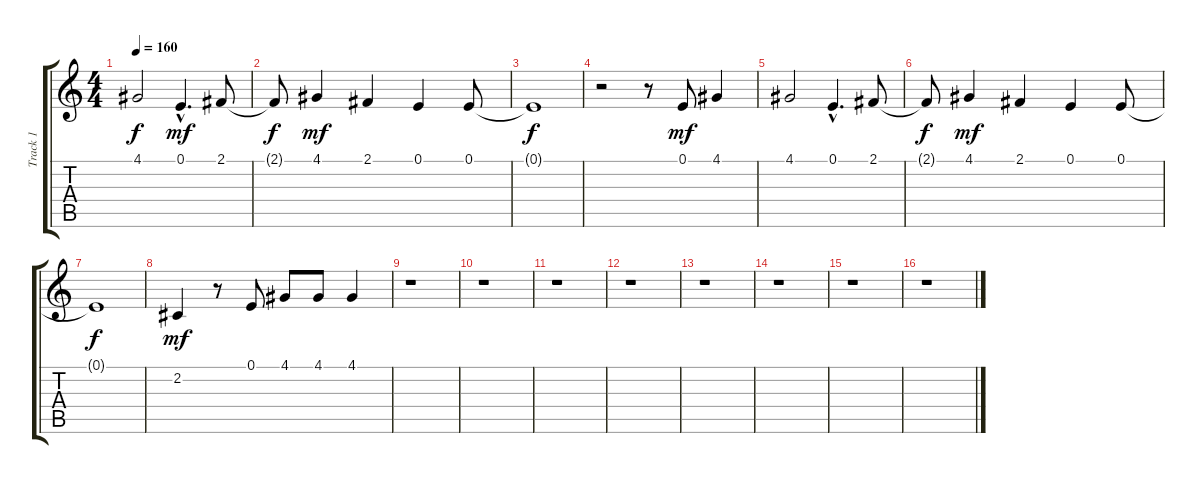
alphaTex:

\track ("Track 1" "Track 1") {instrument lead6voice}
\staff {score tabs}
\tuning (E4 B3 G3 D3 A2 E2) {hide}
\ts (4 4)
\tempo 160
\clef g2
\ks c
4.1{t}.2{dy f} 0.1{hac}.4{d dy mf} 2.1.8 |
2.1{t}.8{dy f} 4.1.4{dy mf} 2.1.4 0.1.4 0.1.8 |
0.1{t}.1{dy f} |
r.2 r.8 0.1.8{dy mf} 4.1.4 |
4.1.2 0.1{hac}.4{d} 2.1.8 |
2.1{t}.8{dy f} 4.1.4{dy mf} 2.1.4 0.1.4 0.1.8 |
0.1{t}.1{dy f} |
2.2.4{dy mf} r.8 0.1.8 4.1.8 4.1.8 4.1.4 |
r.1 |
r.1 |
r.1 |
r.1 |
r.1 |
r.1 |
r.1 |
r.1
